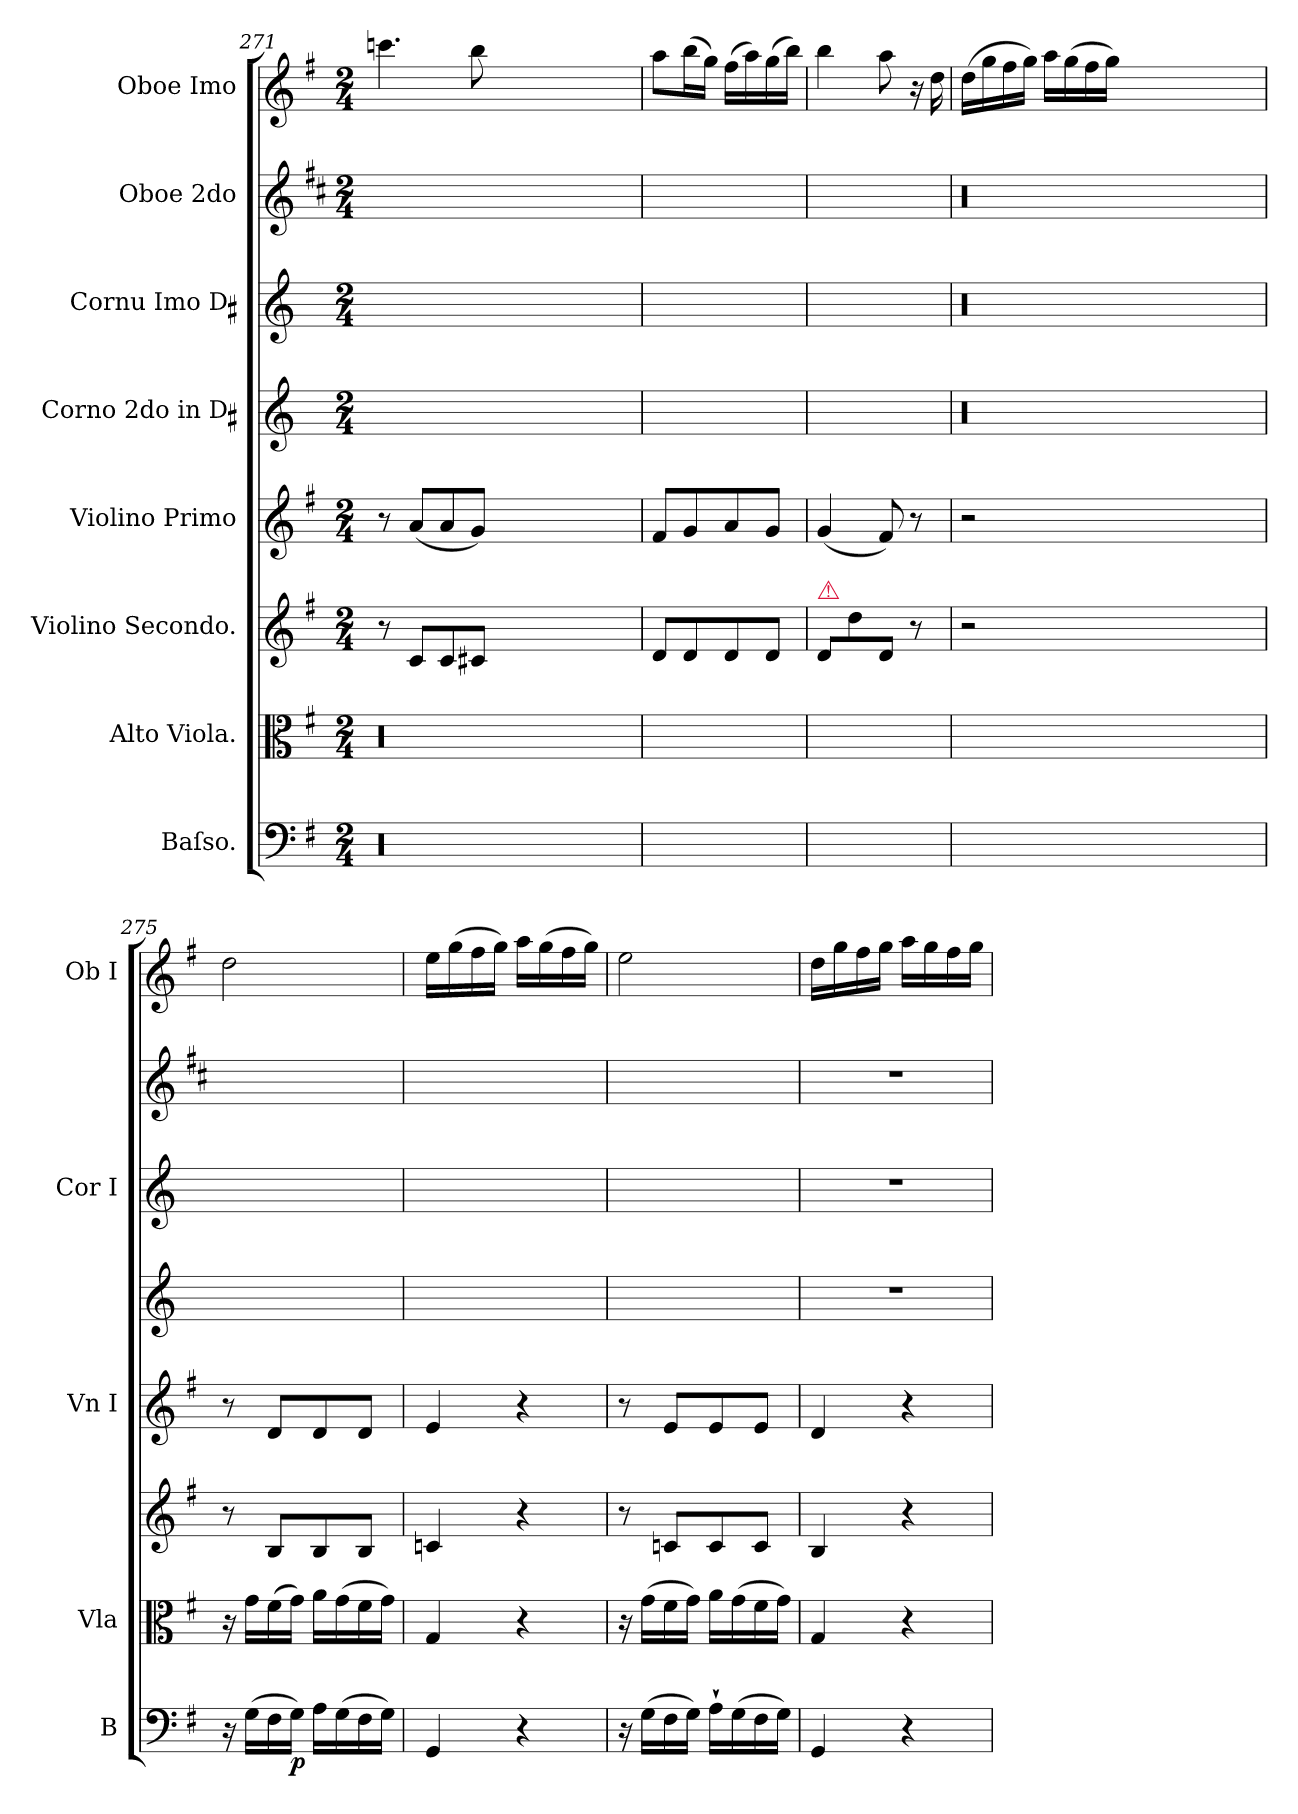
**kern	**dynam	**kern	**dynam	**kern	**kern	**kern	**kern	**kern	**kern
*part8	*part8	*part7	*part7	*part6	*part5	*part4	*part3	*part2	*part1
*staff8	*staff8	*staff7	*staff7	*staff6	*staff5	*staff4	*staff3	*staff2	*staff1
*I"Baſso.	*	*I"Alto Viola.	*	*I"Violino Secondo.	*I"Violino Primo	*I"Corno 2do in D#	*I"Cornu Imo D#	*I"Oboe 2do	*I"Oboe Imo
*I'B	*	*I'Vla	*	*	*I'Vn I	*	*I'Cor I	*	*I'Ob I
*clefF4	*	*clefC3	*	*clefG2	*clefG2	*clefG2	*clefG2	*clefG2	*clefG2
*	*	*	*	*	*	*ITrd-1c-2	*ITrd-1c-2	*	*
*k[f#]	*	*k[f#]	*	*k[f#]	*k[f#]	*k[f#c#]	*k[f#c#]	*k[f#c#]	*k[f#]
*G:	*	*G:	*	*G:	*G:	*D:	*D:	*D:	*G:
*M2/4	*	*M2/4	*	*M2/4	*M2/4	*M2/4	*M2/4	*M2/4	*M2/4
=271	=271	=271	=271	=271	=271	=271	=271	=271	=271
!LO:N:vis=00	!	!LO:N:vis=00	!	!	!	!	!	!	!
0r	.	0r	.	8r	8r	0ryy	0ryy	0ryy	4.cccn\
.	.	.	.	8c/L	(8a/L	.	.	.	.
.	.	.	.	8c/	8a/	.	.	.	.
.	.	.	.	8c#X/J	8g/J)	.	.	.	8bb\
.	.	.	.	1.ryy	1.ryy	.	.	.	1.ryy
=272	=272	=272	=272	=272	=272	=272	=272	=272	=272
2ryy	.	2ryy	.	8d/L	8f#/L	2ryy	2ryy	2ryy	8aa\L
.	.	.	.	8d/	8g/	.	.	.	(16bb\L
.	.	.	.	.	.	.	.	.	16gg\JJ)
.	.	.	.	8d/	8a/	.	.	.	(16ff#\LL
.	.	.	.	.	.	.	.	.	16aa\)
.	.	.	.	8d/J	8g/J	.	.	.	(16gg\
.	.	.	.	.	.	.	.	.	16bb\JJ)
=273	=273	=273	=273	=273	=273	=273	=273	=273	=273
!	!	!	!	!LO:TX:a:color=crimson:t=⚠	!	!	!	!	!
2ryy	.	2ryy	.	8d/L	(4g/	2ryy	2ryy	2ryy	4bb\
.	.	.	.	8dd\	.	.	.	.	.
.	.	.	.	8d/J	8f#/)	.	.	.	8aa\
.	.	.	.	8r	8r	.	.	.	16r
.	.	.	.	.	.	.	.	.	16dd\
=274	=274	=274	=274	=274	=274	=274	=274	=274	=274
!	!	!	!	!	!	!LO:N:vis=00	!LO:N:vis=00	!LO:N:vis=00	!
0ryy	.	0ryy	.	2r	2r	0r	0r	0r	(16dd\LL
.	.	.	.	.	.	.	.	.	16gg\
.	.	.	.	.	.	.	.	.	16ff#\
.	.	.	.	.	.	.	.	.	16gg\JJ)
.	.	.	.	.	.	.	.	.	16aa\LL
.	.	.	.	.	.	.	.	.	(16gg\
.	.	.	.	.	.	.	.	.	16ff#\
.	.	.	.	.	.	.	.	.	16gg\JJ)
.	.	.	.	1.ryy	1.ryy	.	.	.	1.ryy
=275	=275	=275	=275	=275	=275	=275	=275	=275	=275
16r	.	16r	.	8r	8r	2ryy	2ryy	2ryy	2dd\
(16G\LL	.	16g\LL	po	.	.	.	.	.	.
16F#\	.	(16f#\	.	8B/L	8d/L	.	.	.	.
16G\JJ)	p	16g\JJ)	.	.	.	.	.	.	.
16A\LL	.	16a\LL	.	8B/	8d/	.	.	.	.
(16G\	.	(16g\	.	.	.	.	.	.	.
16F#\	.	16f#\	.	8B/J	8d/J	.	.	.	.
16G\JJ)	.	16g\JJ)	.	.	.	.	.	.	.
=276	=276	=276	=276	=276	=276	=276	=276	=276	=276
4GG/	.	4G/	.	4cn/	4e/	2ryy	2ryy	2ryy	16ee\LL
.	.	.	.	.	.	.	.	.	(16gg\
.	.	.	.	.	.	.	.	.	16ff#\
.	.	.	.	.	.	.	.	.	16gg\JJ)
4r	.	4r	.	4r	4r	.	.	.	16aa\LL
.	.	.	.	.	.	.	.	.	(16gg\
.	.	.	.	.	.	.	.	.	16ff#\
.	.	.	.	.	.	.	.	.	16gg\JJ)
=277	=277	=277	=277	=277	=277	=277	=277	=277	=277
16r	.	16r	.	8r	8r	2ryy	2ryy	2ryy	2ee\
(16G\LL	.	(16g\LL	.	.	.	.	.	.	.
16F#\	.	16f#\	.	8cn/L	8e/L	.	.	.	.
16G\JJ)	.	16g\JJ)	.	.	.	.	.	.	.
16A`\LL	.	16a\LL	.	8c/	8e/	.	.	.	.
(16G\	.	(16g\	.	.	.	.	.	.	.
16F#\	.	16f#\	.	8c/J	8e/J	.	.	.	.
16G\JJ)	.	16g\JJ)	.	.	.	.	.	.	.
=278	=278	=278	=278	=278	=278	=278	=278	=278	=278
!	!	!	!	!	!	!LO:N:vis=0	!LO:N:vis=0	!LO:N:vis=1	!
4GG/	.	4G/	.	4B/	4d/	2r	2r	2r	16dd\LL
.	.	.	.	.	.	.	.	.	16gg\
.	.	.	.	.	.	.	.	.	16ff#\
.	.	.	.	.	.	.	.	.	16gg\JJ
4r	.	4r	.	4r	4r	.	.	.	16aa\LL
.	.	.	.	.	.	.	.	.	16gg\
.	.	.	.	.	.	.	.	.	16ff#\
.	.	.	.	.	.	.	.	.	16gg\JJ
=	=	=	=	=	=	=	=	=	=
*-	*-	*-	*-	*-	*-	*-	*-	*-	*-
